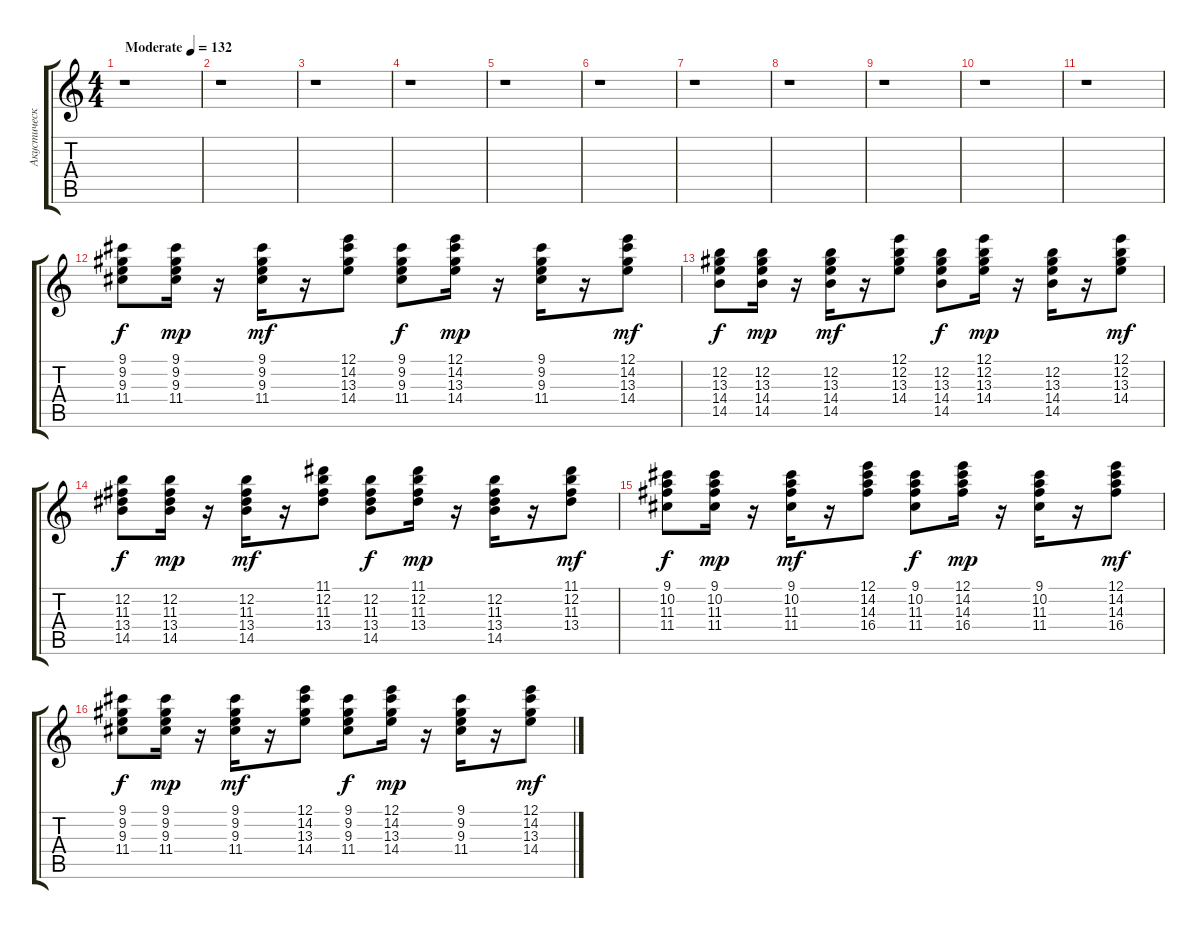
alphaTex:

\track ("Акустическая гитара" "Акустическ") {instrument acousticguitarsteel}
\staff {score tabs}
\tuning (E4 B3 G3 D3 A2 E2) {hide}
\ts (4 4)
\tempo (132 "Moderate")
\clef g2
\ks c
r.1{dy f instrument acousticguitarsteel} |
r.1 |
r.1 |
r.1 |
r.1 |
r.1 |
r.1 |
r.1 |
r.1 |
r.1 |
r.1 |
(9.1 9.2 9.3 11.4).8 (9.1 9.2 9.3 11.4).16{dy mp} r.16 (9.1 9.2 9.3 11.4).16{dy mf} r.16 (12.1 14.2 13.3 14.4).8 (9.1 9.2 9.3 11.4).8{dy f} (12.1 14.2 13.3 14.4).16{dy mp} r.16 (9.1 9.2 9.3 11.4).16 r.16 (12.1 14.2 13.3 14.4).8{dy mf} |
(12.2 13.3 14.4 14.5).8{dy f} (12.2 13.3 14.4 14.5).16{dy mp} r.16 (12.2 13.3 14.4 14.5).16{dy mf} r.16 (12.1 12.2 13.3 14.4).8 (12.2 13.3 14.4 14.5).8{dy f} (12.1 12.2 13.3 14.4).16{dy mp} r.16 (12.2 13.3 14.4 14.5).16 r.16 (12.1 12.2 13.3 14.4).8{dy mf} |
(12.2 11.3 13.4 14.5).8{dy f} (12.2 11.3 13.4 14.5).16{dy mp} r.16 (12.2 11.3 13.4 14.5).16{dy mf} r.16 (11.1 12.2 11.3 13.4).8 (12.2 11.3 13.4 14.5).8{dy f} (11.1 12.2 11.3 13.4).16{dy mp} r.16 (12.2 11.3 13.4 14.5).16 r.16 (11.1 12.2 11.3 13.4).8{dy mf} |
(9.1 10.2 11.3 11.4).8{dy f} (9.1 10.2 11.3 11.4).16{dy mp} r.16 (9.1 10.2 11.3 11.4).16{dy mf} r.16 (12.1 14.2 14.3 16.4).8 (9.1 10.2 11.3 11.4).8{dy f} (12.1 14.2 14.3 16.4).16{dy mp} r.16 (9.1 10.2 11.3 11.4).16 r.16 (12.1 14.2 14.3 16.4).8{dy mf} |
(9.1 9.2 9.3 11.4).8{dy f} (9.1 9.2 9.3 11.4).16{dy mp} r.16 (9.1 9.2 9.3 11.4).16{dy mf} r.16 (12.1 14.2 13.3 14.4).8 (9.1 9.2 9.3 11.4).8{dy f} (12.1 14.2 13.3 14.4).16{dy mp} r.16 (9.1 9.2 9.3 11.4).16 r.16 (12.1 14.2 13.3 14.4).8{dy mf}
